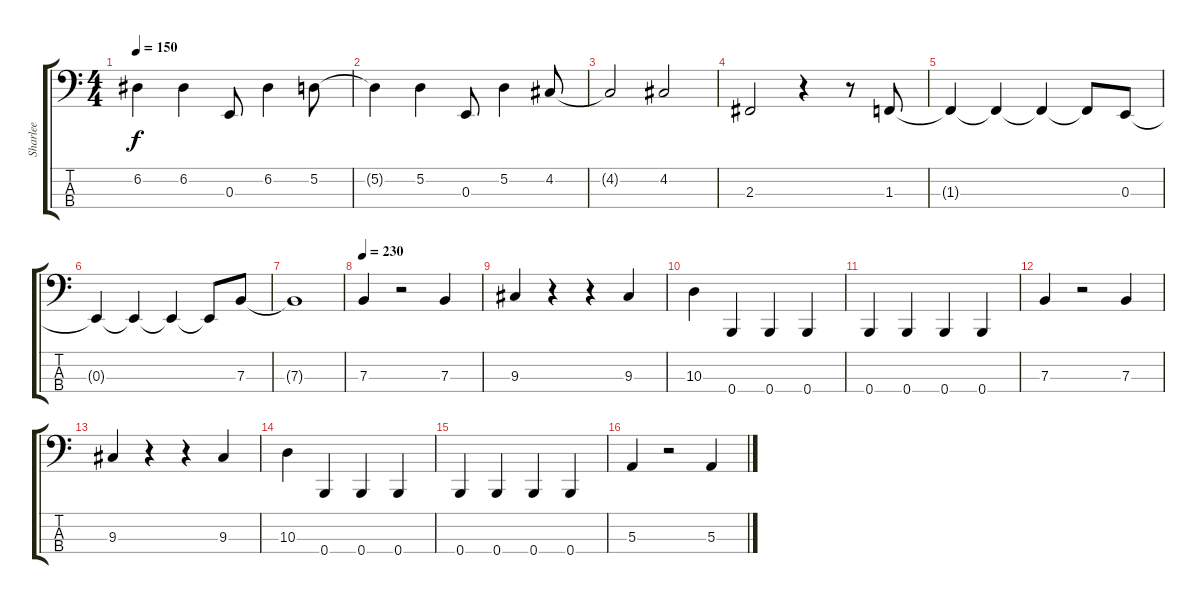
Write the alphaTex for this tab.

\track ("Sharlee" "Sharlee") {instrument electricbasspick}
\staff {score tabs}
\tuning (D2 A1 E1 B0) {hide}
\ts (4 4)
\tempo 150
\clef f4
\ks c
6.2{t}.4{dy f} 6.2.4 0.3.8 6.2.4 5.2.8 |
5.2{t}.4 5.2.4 0.3.8 5.2.4 4.2.8 |
4.2{t}.2 4.2.2 |
2.3.2 r.4 r.8 1.3.8 |
1.3{t}.4 1.3{t}.4 1.3{t}.4 1.3{t}.8 0.3.8 |
0.3{t}.4 0.3{t}.4 0.3{t}.4 0.3{t}.8 7.3.8 |
7.3{t}.1 |
\tempo 230
7.3.4 r.2 7.3.4 |
9.3.4 r.4 r.4 9.3.4 |
10.3.4 0.4.4 0.4.4 0.4.4 |
0.4.4 0.4.4 0.4.4 0.4.4 |
7.3.4 r.2 7.3.4 |
9.3.4 r.4 r.4 9.3.4 |
10.3.4 0.4.4 0.4.4 0.4.4 |
0.4.4 0.4.4 0.4.4 0.4.4 |
5.3.4 r.2 5.3.4
